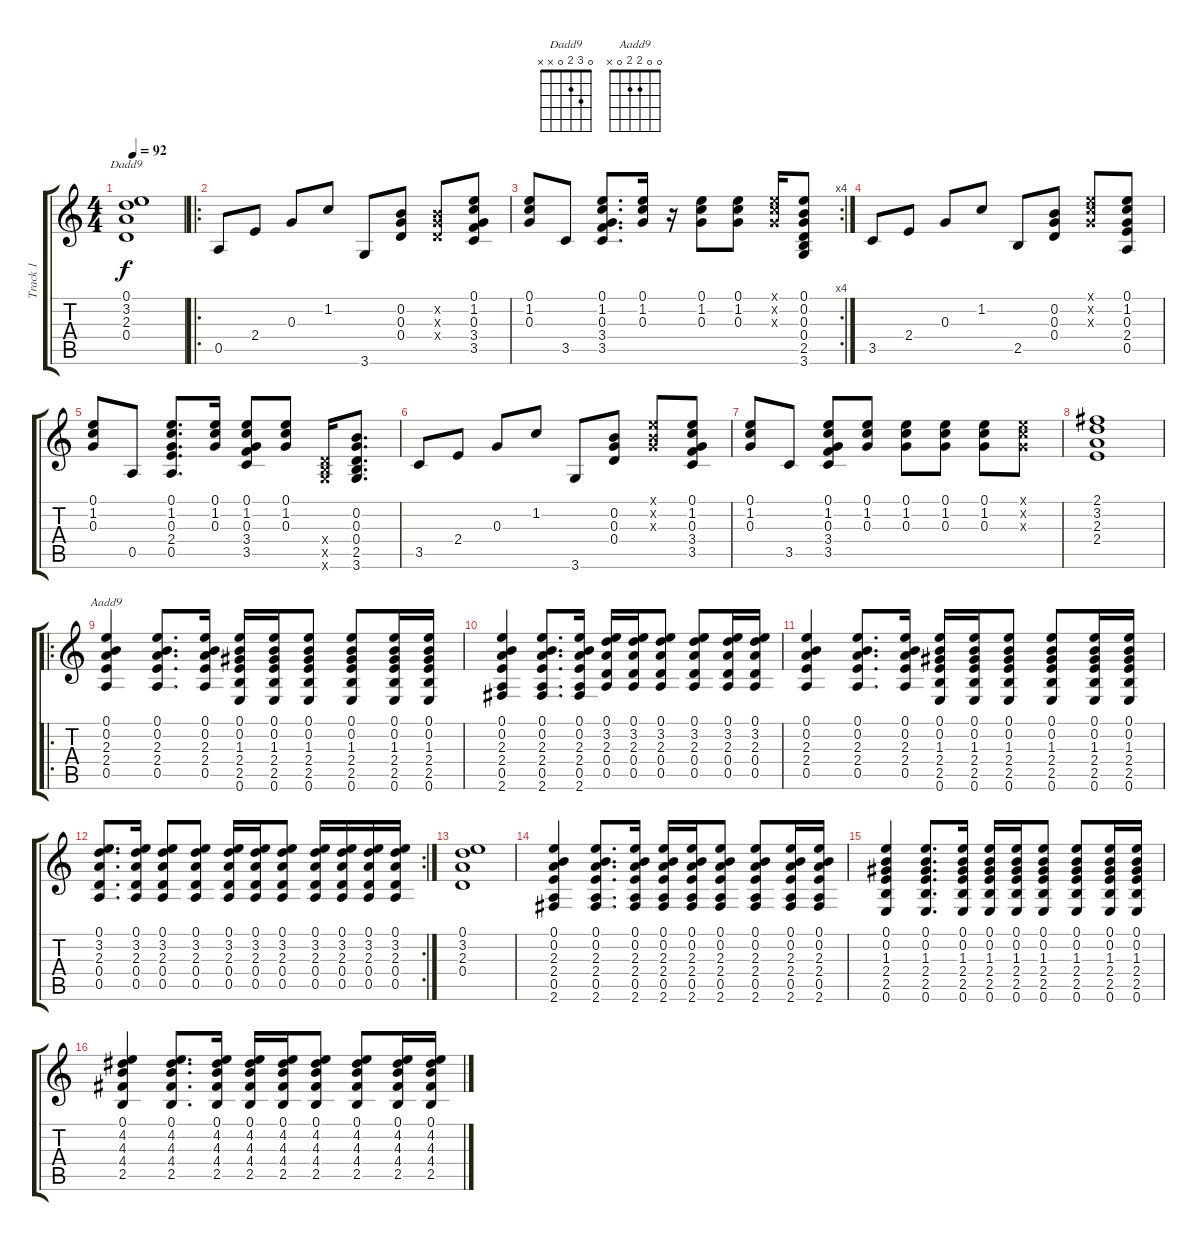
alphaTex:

\track ("Track 1" "Track 1") {instrument acousticguitarsteel}
\staff {score tabs}
\tuning (E4 B3 G3 D3 A2 E2) {hide}
\chord ("Dadd9" 0 3 2 0 x x)
\chord ("Aadd9" 0 0 2 2 0 x)
\ts (4 4)
\tempo 92
\clef g2
\ks c
(0.1 3.2 2.3 0.4).1{ch "Dadd9" dy f} |
\ro
0.5.8 2.4.8 0.3.8 1.2.8 3.6.8 (0.2 0.3 0.4).8 (0.2{x} 0.3{x} 0.4{x}).8 (0.1 1.2 0.3 3.4 3.5).8 |
\rc 4
(0.1 1.2 0.3).8 3.5.8 (0.1 1.2 0.3 3.4 3.5).8{d} (0.1 1.2 0.3).16 r.16 (0.1 1.2 0.3).8 (0.1 1.2 0.3).8 (0.1{x} 1.2{x} 0.3{x}).16 (0.1 0.2 0.3 0.4 2.5 3.6).8 |
3.5.8 2.4.8 0.3.8 1.2.8 2.5.8 (0.2 0.3 0.4).8 (0.1{x} 1.2{x} 0.3{x}).8 (0.1 1.2 0.3 2.4 0.5).8 |
(0.1 1.2 0.3).8 0.5.8 (0.1 1.2 0.3 2.4 0.5).8{d} (0.1 1.2 0.3).16 (0.1 1.2 0.3 3.4 3.5).8 (0.1 1.2 0.3).8 (0.4{x} 2.5{x} 3.6{x}).16 (0.2 0.3 0.4 2.5 3.6).8{d} |
3.5.8 2.4.8 0.3.8 1.2.8 3.6.8 (0.2 0.3 0.4).8 (0.1{x} 0.2{x} 0.3{x}).8 (0.1 1.2 0.3 3.4 3.5).8 |
(0.1 1.2 0.3).8 3.5.8 (0.1 1.2 0.3 3.4 3.5).8 (0.1 1.2 0.3).8 (0.1 1.2 0.3).8 (0.1 1.2 0.3).8 (0.1 1.2 0.3).8 (0.1{x} 1.2{x} 0.3{x}).8 |
(2.1 3.2 2.3 2.4).1 |
\ro
(0.1 0.2 2.3 2.4 0.5).4{ch "Aadd9"} (0.1 0.2 2.3 2.4 0.5).8{d} (0.1 0.2 2.3 2.4 0.5).16 (0.1 0.2 1.3 2.4 2.5 0.6).16 (0.1 0.2 1.3 2.4 2.5 0.6).16 (0.1 0.2 1.3 2.4 2.5 0.6).8 (0.1 0.2 1.3 2.4 2.5 0.6).8 (0.1 0.2 1.3 2.4 2.5 0.6).16 (0.1 0.2 1.3 2.4 2.5 0.6).16 |
(0.1 0.2 2.3 2.4 0.5 2.6).4 (0.1 0.2 2.3 2.4 0.5 2.6).8{d} (0.1 0.2 2.3 2.4 0.5 2.6).16 (0.1 3.2 2.3 0.4 0.5).16 (0.1 3.2 2.3 0.4 0.5).16 (0.1 3.2 2.3 0.4 0.5).8 (0.1 3.2 2.3 0.4 0.5).8 (0.1 3.2 2.3 0.4 0.5).16 (0.1 3.2 2.3 0.4 0.5).16 |
(0.1 0.2 2.3 2.4 0.5).4 (0.1 0.2 2.3 2.4 0.5).8{d} (0.1 0.2 2.3 2.4 0.5).16 (0.1 0.2 1.3 2.4 2.5 0.6).16 (0.1 0.2 1.3 2.4 2.5 0.6).16 (0.1 0.2 1.3 2.4 2.5 0.6).8 (0.1 0.2 1.3 2.4 2.5 0.6).8 (0.1 0.2 1.3 2.4 2.5 0.6).16 (0.1 0.2 1.3 2.4 2.5 0.6).16 |
\rc 2
(0.1 3.2 2.3 0.4 0.5).8{d} (0.1 3.2 2.3 0.4 0.5).16 (0.1 3.2 2.3 0.4 0.5).8 (0.1 3.2 2.3 0.4 0.5).8 (0.1 3.2 2.3 0.4 0.5).16 (0.1 3.2 2.3 0.4 0.5).16 (0.1 3.2 2.3 0.4 0.5).8 (0.1 3.2 2.3 0.4 0.5).16 (0.1 3.2 2.3 0.4 0.5).16 (0.1 3.2 2.3 0.4 0.5).16 (0.1 3.2 2.3 0.4 0.5).16 |
(0.1 3.2 2.3 0.4).1 |
(0.1 0.2 2.3 2.4 0.5 2.6).4 (0.1 0.2 2.3 2.4 0.5 2.6).8{d} (0.1 0.2 2.3 2.4 0.5 2.6).16 (0.1 0.2 2.3 2.4 0.5 2.6).16 (0.1 0.2 2.3 2.4 0.5 2.6).16 (0.1 0.2 2.3 2.4 0.5 2.6).8 (0.1 0.2 2.3 2.4 0.5 2.6).8 (0.1 0.2 2.3 2.4 0.5 2.6).16 (0.1 0.2 2.3 2.4 0.5 2.6).16 |
(0.1 0.2 1.3 2.4 2.5 0.6).4 (0.1 0.2 1.3 2.4 2.5 0.6).8{d} (0.1 0.2 1.3 2.4 2.5 0.6).16 (0.1 0.2 1.3 2.4 2.5 0.6).16 (0.1 0.2 1.3 2.4 2.5 0.6).16 (0.1 0.2 1.3 2.4 2.5 0.6).8 (0.1 0.2 1.3 2.4 2.5 0.6).8 (0.1 0.2 1.3 2.4 2.5 0.6).16 (0.1 0.2 1.3 2.4 2.5 0.6).16 |
(0.1 4.2 4.3 4.4 2.5).4 (0.1 4.2 4.3 4.4 2.5).8{d} (0.1 4.2 4.3 4.4 2.5).16 (0.1 4.2 4.3 4.4 2.5).16 (0.1 4.2 4.3 4.4 2.5).16 (0.1 4.2 4.3 4.4 2.5).8 (0.1 4.2 4.3 4.4 2.5).8 (0.1 4.2 4.3 4.4 2.5).16 (0.1 4.2 4.3 4.4 2.5).16
